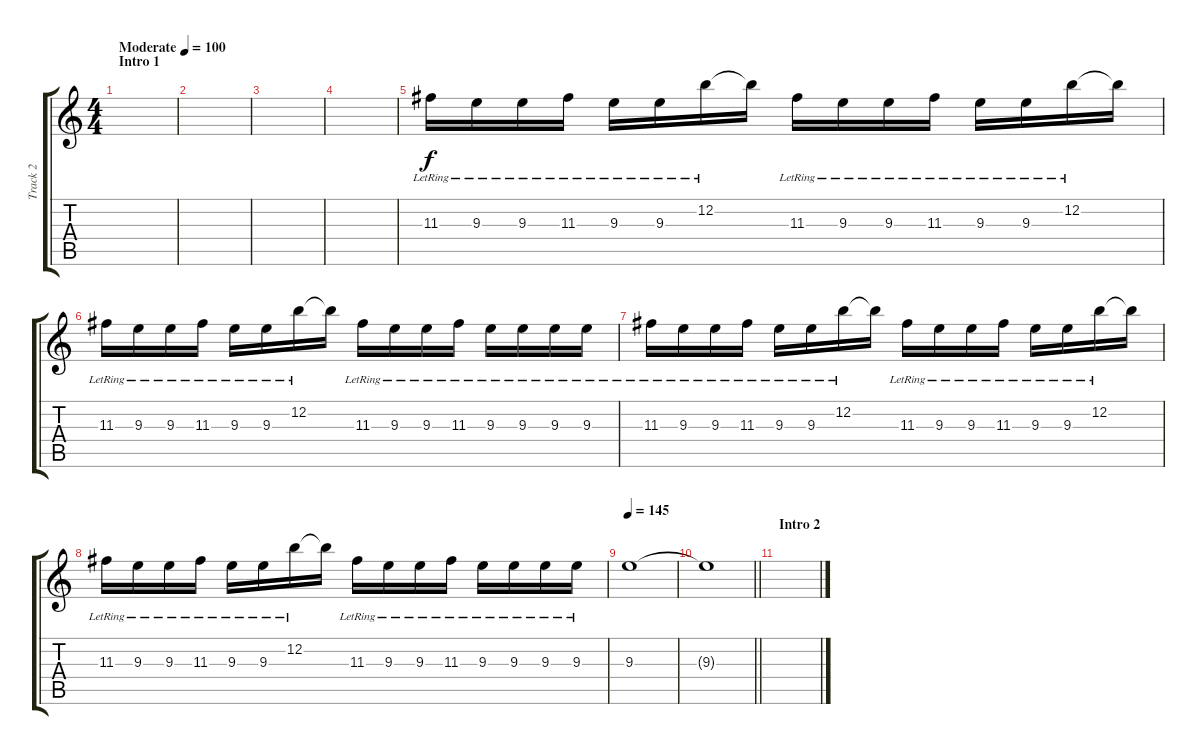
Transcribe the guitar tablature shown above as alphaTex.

\track ("Track 2" "Track 2") {instrument acousticguitarnylon}
\staff {score tabs}
\tuning (E4 B3 G3 D3 A2 E2) {hide}
\ts (4 4)
\section ("" "Intro 1")
\tempo (100 "Moderate")
\clef g2
\ks c
|
|
|
|
11.3{lr}.16 9.3{lr}.16 9.3{lr}.16 11.3{lr}.16 9.3{lr}.16 9.3{lr}.16 12.2{lr}.16 12.2{t}.16 11.3{lr}.16 9.3{lr}.16 9.3{lr}.16 11.3{lr}.16 9.3{lr}.16 9.3{lr}.16 12.2{lr}.16 12.2{t}.16 |
11.3{lr}.16 9.3{lr}.16 9.3{lr}.16 11.3{lr}.16 9.3{lr}.16 9.3{lr}.16 12.2{lr}.16 12.2{t}.16 11.3{lr}.16 9.3{lr}.16 9.3{lr}.16 11.3{lr}.16 9.3{lr}.16 9.3{lr}.16 9.3{lr}.16 9.3{lr}.16 |
11.3{lr}.16 9.3{lr}.16 9.3{lr}.16 11.3{lr}.16 9.3{lr}.16 9.3{lr}.16 12.2{lr}.16 12.2{t}.16 11.3{lr}.16 9.3{lr}.16 9.3{lr}.16 11.3{lr}.16 9.3{lr}.16 9.3{lr}.16 12.2{lr}.16 12.2{t}.16 |
11.3{lr}.16 9.3{lr}.16 9.3{lr}.16 11.3{lr}.16 9.3{lr}.16 9.3{lr}.16 12.2{lr}.16 12.2{t}.16 11.3{lr}.16 9.3{lr}.16 9.3{lr}.16 11.3{lr}.16 9.3{lr}.16 9.3{lr}.16 9.3{lr}.16 9.3{lr}.16 |
\tempo 145
9.3.1 |
\barLineRight lightlight
9.3{t}.1 |
\section ("" "Intro 2")
